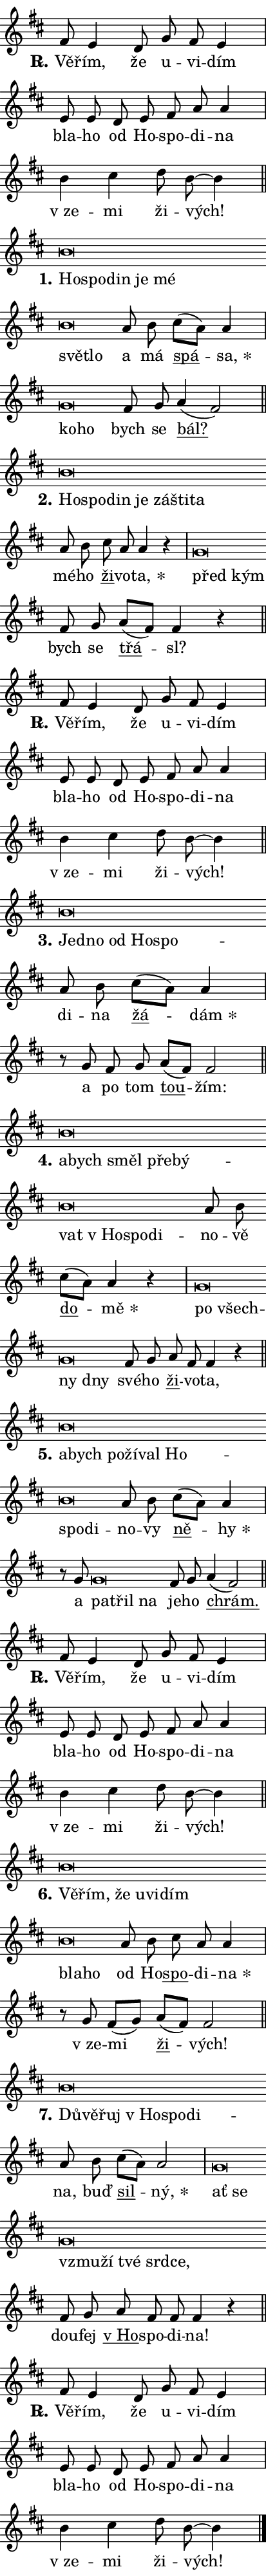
\version "2.22.1"
\header { tagline = "" }
\paper {
  indent = 0\cm
  top-margin = 0\cm
  right-margin = 0\cm
  bottom-margin = 0\cm
  left-margin = 0\cm
  paper-width = 7\cm
  page-breaking = #ly:one-page-breaking
  system-system-spacing.basic-distance = #11
  score-system-spacing.basic-distance = #11
  ragged-last = ##f
}


%% Author: Thomas Morley
%% https://lists.gnu.org/archive/html/lilypond-user/2020-05/msg00002.html
#(define (line-position grob)
"Returns position of @var[grob} in current system:
   @code{'start}, if at first time-step
   @code{'end}, if at last time-step
   @code{'middle} otherwise
"
  (let* ((col (ly:item-get-column grob))
         (ln (ly:grob-object col 'left-neighbor))
         (rn (ly:grob-object col 'right-neighbor))
         (col-to-check-left (if (ly:grob? ln) ln col))
         (col-to-check-right (if (ly:grob? rn) rn col))
         (break-dir-left
           (and
             (ly:grob-property col-to-check-left 'non-musical #f)
             (ly:item-break-dir col-to-check-left)))
         (break-dir-right
           (and
             (ly:grob-property col-to-check-right 'non-musical #f)
             (ly:item-break-dir col-to-check-right))))
        (cond ((eqv? 1 break-dir-left) 'start)
              ((eqv? -1 break-dir-right) 'end)
              (else 'middle))))

#(define (tranparent-at-line-position vctor)
  (lambda (grob)
  "Relying on @code{line-position} select the relevant enry from @var{vctor}.
Used to determine transparency,"
    (case (line-position grob)
      ((end) (not (vector-ref vctor 0)))
      ((middle) (not (vector-ref vctor 1)))
      ((start) (not (vector-ref vctor 2))))))

noteHeadBreakVisibility =
#(define-music-function (break-visibility)(vector?)
"Makes @code{NoteHead}s transparent relying on @var{break-visibility}"
#{
  \override NoteHead.transparent =
    #(tranparent-at-line-position break-visibility)
#})

#(define delete-ledgers-for-transparent-note-heads
  (lambda (grob)
    "Reads whether a @code{NoteHead} is transparent.
If so this @code{NoteHead} is removed from @code{'note-heads} from
@var{grob}, which is supposed to be @code{LedgerLineSpanner}.
As a result ledgers are not printed for this @code{NoteHead}"
    (let* ((nhds-array (ly:grob-object grob 'note-heads))
           (nhds-list
             (if (ly:grob-array? nhds-array)
                 (ly:grob-array->list nhds-array)
                 '()))
           ;; Relies on the transparent-property being done before
           ;; Staff.LedgerLineSpanner.after-line-breaking is executed.
           ;; This is fragile ...
           (to-keep
             (remove
               (lambda (nhd)
                 (ly:grob-property nhd 'transparent #f))
               nhds-list)))
      ;; TODO find a better method to iterate over grob-arrays, similiar
      ;; to filter/remove etc for lists
      ;; For now rebuilt from scratch
      (set! (ly:grob-object grob 'note-heads)  '())
      (for-each
        (lambda (nhd)
          (ly:pointer-group-interface::add-grob grob 'note-heads nhd))
        to-keep))))

hideNotes = {
  \noteHeadBreakVisibility #begin-of-line-visible
}
unHideNotes = {
  \noteHeadBreakVisibility #all-visible
}

% work-around for resetting accidentals
% https://lilypond.org/doc/v2.23/Documentation/notation/displaying-rhythms#unmetered-music
cadenzaMeasure = {
  \cadenzaOff
  \partial 1024 s1024
  \cadenzaOn
}

#(define-markup-command (accent layout props text) (markup?)
  "Underline accented syllable"
  (interpret-markup layout props
    #{\markup \override #'(offset . 4.3) \underline { #text }#}))

responsum = \markup \concat {
  "R" \hspace #-1.05 \path #0.1 #'((moveto 0 0.07) (lineto 0.9 0.8)) \hspace #0.05 "."
}

\layout {
    \context {
        \Staff
        \remove "Time_signature_engraver"
        \override LedgerLineSpanner.after-line-breaking = #delete-ledgers-for-transparent-note-heads
    }
    \context {
        \Voice {
            \override NoteHead.output-attributes = #'((class . "notehead"))
            \override Hairpin.height = #0.55
        }
    }
    \context {
        \Lyrics {
            \override StanzaNumber.output-attributes = #'((class . "stanzanumber"))
            \override LyricSpace.minimum-distance = #0.9
            \override LyricText.font-name = #"TeX Gyre Schola"
            \override LyricText.font-size = 1
            \override StanzaNumber.font-name = #"TeX Gyre Schola Bold"
            \override StanzaNumber.font-size = 1
        }
    }
}

% magnetic-lyrics.ily
%
%   written by
%     Jean Abou Samra <jean@abou-samra.fr>
%     Werner Lemberg <wl@gnu.org>
%
%   adapted by
%     Jiri Hon <jiri.hon@gmail.com>
%
% Version 2022-Apr-15

% https://www.mail-archive.com/lilypond-user@gnu.org/msg149350.html

#(define (Left_hyphen_pointer_engraver context)
   "Collect syllable-hyphen-syllable occurrences in lyrics and store
them in properties.  This engraver only looks to the left.  For
example, if the lyrics input is @code{foo -- bar}, it does the
following.

@itemize @bullet
@item
Set the @code{text} property of the @code{LyricHyphen} grob between
@q{foo} and @q{bar} to @code{foo}.

@item
Set the @code{left-hyphen} property of the @code{LyricText} grob with
text @q{foo} to the @code{LyricHyphen} grob between @q{foo} and
@q{bar}.
@end itemize

Use this auxiliary engraver in combination with the
@code{lyric-@/text::@/apply-@/magnetic-@/offset!} hook."
   (let ((hyphen #f)
         (text #f))
     (make-engraver
      (acknowledgers
       ((lyric-syllable-interface engraver grob source-engraver)
        (set! text grob)))
      (end-acknowledgers
       ((lyric-hyphen-interface engraver grob source-engraver)
        ;(when (not (grob::has-interface grob 'lyric-space-interface))
          (set! hyphen grob)));)
      ((stop-translation-timestep engraver)
       (when (and text hyphen)
         (ly:grob-set-object! text 'left-hyphen hyphen))
       (set! text #f)
       (set! hyphen #f)))))

#(define (lyric-text::apply-magnetic-offset! grob)
   "If the space between two syllables is less than the value in
property @code{LyricText@/.details@/.squash-threshold}, move the right
syllable to the left so that it gets concatenated with the left
syllable.

Use this function as a hook for
@code{LyricText@/.after-@/line-@/breaking} if the
@code{Left_@/hyphen_@/pointer_@/engraver} is active."
   (let ((hyphen (ly:grob-object grob 'left-hyphen #f)))
     (when hyphen
       (let ((left-text (ly:spanner-bound hyphen LEFT)))
         (when (grob::has-interface left-text 'lyric-syllable-interface)
           (let* ((common (ly:grob-common-refpoint grob left-text X))
                  (this-x-ext (ly:grob-extent grob common X))
                  (left-x-ext
                   (begin
                     ;; Trigger magnetism for left-text.
                     (ly:grob-property left-text 'after-line-breaking)
                     (ly:grob-extent left-text common X)))
                  ;; `delta` is the gap width between two syllables.
                  (delta (- (interval-start this-x-ext)
                            (interval-end left-x-ext)))
                  (details (ly:grob-property grob 'details))
                  (threshold (assoc-get 'squash-threshold details 0.2)))
             (when (< delta threshold)
               (let* (;; We have to manipulate the input text so that
                      ;; ligatures crossing syllable boundaries are not
                      ;; disabled.  For languages based on the Latin
                      ;; script this is essentially a beautification.
                      ;; However, for non-Western scripts it can be a
                      ;; necessity.
                      (lt (ly:grob-property left-text 'text))
                      (rt (ly:grob-property grob 'text))
                      (is-space (grob::has-interface hyphen 'lyric-space-interface))
                      (space (if is-space " " ""))
                      (space-markup (grob-interpret-markup grob " "))
                      (space-size (interval-length (ly:stencil-extent space-markup X)))
                      (extra-delta (if is-space space-size 0))
                      ;; Append new syllable.
                      (ltrt-space (if (and (string? lt) (string? rt))
                                (string-append lt space rt)
                                (make-concat-markup (list lt space rt))))
                      ;; Right-align `ltrt` to the right side.
                      (ltrt-space-markup (grob-interpret-markup
                               grob
                               (make-translate-markup
                                (cons (interval-length this-x-ext) 0)
                                (make-right-align-markup ltrt-space)))))
                 (begin
                   ;; Don't print `left-text`.
                   (ly:grob-set-property! left-text 'stencil #f)
                   ;; Set text and stencil (which holds all collected
                   ;; syllables so far) and shift it to the left.
                   (ly:grob-set-property! grob 'text ltrt-space)
                   (ly:grob-set-property! grob 'stencil ltrt-space-markup)
                   (ly:grob-translate-axis! grob (- (- delta extra-delta)) X))))))))))


#(define (lyric-hyphen::displace-bounds-first grob)
   ;; Make very sure this callback isn't triggered too early.
   (let ((left (ly:spanner-bound grob LEFT))
         (right (ly:spanner-bound grob RIGHT)))
     (ly:grob-property left 'after-line-breaking)
     (ly:grob-property right 'after-line-breaking)
     (ly:lyric-hyphen::print grob)))

squashThreshold = #0.4

\layout {
  \context {
    \Lyrics
    \consists #Left_hyphen_pointer_engraver
    \override LyricText.after-line-breaking =
      #lyric-text::apply-magnetic-offset!
    \override LyricHyphen.stencil = #lyric-hyphen::displace-bounds-first
    \override LyricText.details.squash-threshold = \squashThreshold
    \override LyricHyphen.minimum-distance = 0
    \override LyricHyphen.minimum-length = \squashThreshold
  }
}

squash = \override LyricText.details.squash-threshold = 9999
unSquash = \override LyricText.details.squash-threshold = \squashThreshold

left = \override LyricText.self-alignment-X = #LEFT
unLeft = \revert LyricText.self-alignment-X

starOffset = #(lambda (grob) 
                (let ((x_offset (ly:self-alignment-interface::aligned-on-x-parent grob)))
                  (if (= x_offset 0) 0 (+ x_offset 1.2))))

star = #(define-music-function (syllable)(string?)
"Append star separator at the end of a syllable"
#{
  \once \override LyricText.X-offset = #starOffset
  \lyricmode { \markup {
    #syllable
    \override #'((font-name . "TeX Gyre Schola Bold")) \hspace #0.2 \lower #0.65 \larger "*"
  } }
#})

starAccent = #(define-music-function (syllable)(string?)
"Append star separator at the end of a syllable and make accent"
#{
  \once \override LyricText.X-offset = #starOffset
  \lyricmode { \markup {
    \accent #syllable
    \override #'((font-name . "TeX Gyre Schola Bold")) \hspace #0.2 \lower #0.65 \larger "*"
  } }
#})

breath = #(define-music-function (syllable)(string?)
"Append breathing indicator at the end of a syllable"
#{
  \lyricmode { \markup { #syllable "+" } }
#})

optionalBreath = #(define-music-function (syllable)(string?)
"Append optional breathing indicator at the end of a syllable"
#{
  \lyricmode { \markup { #syllable "(+)" } }
#})


\score {
    <<
        \new Voice = "melody" { \cadenzaOn \key d \major \relative { fis'8 e4 d8 g fis e4 \cadenzaMeasure \bar "|" e8 e d e \bar "" fis a a4 \cadenzaMeasure \bar "|" b cis d8 b~ b4 \cadenzaMeasure \bar "||" \break }
\relative { b'\breve*1/16 \hideNotes \breve*1/16 \bar "" \breve*1/16 \bar "" \breve*1/16 \bar "" \breve*1/16 \bar "" \breve*1/16 \breve*1/16 \bar "" \unHideNotes a8 b \bar "" cis[( a)] a4 \cadenzaMeasure \bar "|" g\breve*1/16 \hideNotes \breve*1/16 \bar "" \unHideNotes fis8 g \bar "" a4(fis2) \cadenzaMeasure \bar "||" \break }
\relative { b'\breve*1/16 \hideNotes \breve*1/16 \bar "" \breve*1/16 \bar "" \breve*1/16 \bar "" \breve*1/16 \bar "" \breve*1/16 \breve*1/16 \bar "" \unHideNotes a8 b \bar "" cis a a4 r \cadenzaMeasure \bar "|" g\breve*1/16 \hideNotes \breve*1/16 \bar "" \unHideNotes fis8 g \bar "" a[(fis)] fis4 r \cadenzaMeasure \bar "||" \break }
\relative { fis'8 e4 d8 g fis e4 \cadenzaMeasure \bar "|" e8 e d e \bar "" fis a a4 \cadenzaMeasure \bar "|" b cis d8 b~ b4 \cadenzaMeasure \bar "||" \break }
\relative { b'\breve*1/16 \hideNotes \breve*1/16 \bar "" \breve*1/16 \bar "" \breve*1/16 \breve*1/16 \bar "" \unHideNotes a8 b \bar "" cis[( a)] a4 \cadenzaMeasure \bar "|" r8 g8 fis8 g \bar "" a[(fis)] fis2 \cadenzaMeasure \bar "||" \break }
\relative { b'\breve*1/16 \hideNotes \breve*1/16 \bar "" \breve*1/16 \bar "" \breve*1/16 \bar "" \breve*1/16 \bar "" \breve*1/16 \bar "" \breve*1/16 \bar "" \breve*1/16 \breve*1/16 \bar "" \unHideNotes a8 b \bar "" cis[( a)] a4 r \cadenzaMeasure \bar "|" g\breve*1/16 \hideNotes \breve*1/16 \bar "" \breve*1/16 \breve*1/16 \bar "" \unHideNotes fis8 g \bar "" a fis fis4 r \cadenzaMeasure \bar "||" \break }
\relative { b'\breve*1/16 \hideNotes \breve*1/16 \bar "" \breve*1/16 \bar "" \breve*1/16 \bar "" \breve*1/16 \bar "" \breve*1/16 \bar "" \breve*1/16 \breve*1/16 \bar "" \unHideNotes a8 b \bar "" cis[( a)] a4 \cadenzaMeasure \bar "|" r8 g8 g\breve*1/16 \hideNotes \breve*1/16 \breve*1/16 \bar "" \unHideNotes fis8 g \bar "" a4(fis2) \cadenzaMeasure \bar "||" \break }
\relative { fis'8 e4 d8 g fis e4 \cadenzaMeasure \bar "|" e8 e d e \bar "" fis a a4 \cadenzaMeasure \bar "|" b cis d8 b~ b4 \cadenzaMeasure \bar "||" \break }
\relative { b'\breve*1/16 \hideNotes \breve*1/16 \bar "" \breve*1/16 \bar "" \breve*1/16 \bar "" \breve*1/16 \bar "" \breve*1/16 \bar "" \breve*1/16 \breve*1/16 \bar "" \unHideNotes a8 b \bar "" cis a a4 \cadenzaMeasure \bar "|" r8 g8 fis8[( g)] \bar "" a[( fis)] fis2 \cadenzaMeasure \bar "||" \break }
\relative { b'\breve*1/16 \hideNotes \breve*1/16 \bar "" \breve*1/16 \bar "" \breve*1/16 \bar "" \breve*1/16 \breve*1/16 \bar "" \unHideNotes a8 b \bar "" cis[( a)] a2 \cadenzaMeasure \bar "|" g\breve*1/16 \hideNotes \breve*1/16 \bar "" \breve*1/16 \bar "" \breve*1/16 \bar "" \breve*1/16 \bar "" \breve*1/16 \breve*1/16 \bar "" \unHideNotes fis8 g \bar "" a fis fis fis4 r \cadenzaMeasure \bar "||" \break }
\relative { fis'8 e4 d8 g fis e4 \cadenzaMeasure \bar "|" e8 e d e \bar "" fis a a4 \cadenzaMeasure \bar "|" b cis d8 b~ b4 \cadenzaMeasure \bar "||" \break } \bar "|." }
        \new Lyrics \lyricsto "melody" { \lyricmode { \set stanza = \responsum
Vě -- řím, že u -- vi -- dím bla -- ho od Ho -- spo -- di -- na "v ze" -- mi ži -- vých!
\set stanza = "1."
\left Ho -- \squash spo -- din je mé svět -- lo \unLeft \unSquash a má \markup \accent spá -- \star sa, \left ko -- \squash ho \unLeft \unSquash bych se \markup \accent bál?
\set stanza = "2."
\left Ho -- \squash spo -- din je zá -- šti -- ta \unLeft \unSquash mé -- ho \markup \accent ži -- vo -- \star ta, \left před \squash kým \unLeft \unSquash bych se \markup \accent třá -- sl?
\set stanza = \responsum
Vě -- řím, že u -- vi -- dím bla -- ho od Ho -- spo -- di -- na "v ze" -- mi ži -- vých!
\set stanza = "3."
\left Jed -- \squash no od Ho -- spo -- \unLeft \unSquash di -- na \markup \accent žá -- \star dám a po tom \markup \accent tou -- žím:
\set stanza = "4."
\left a -- \squash bych směl pře -- bý -- vat "v Ho" -- spo -- di -- \unLeft \unSquash no -- vě \markup \accent do -- \star mě \left po \squash všech -- ny dny \unLeft \unSquash své -- ho \markup \accent ži -- vo -- ta,
\set stanza = "5."
\left a -- \squash bych po -- ží -- val Ho -- spo -- di -- \unLeft \unSquash no -- vy \markup \accent ně -- \star hy a \left pa -- \squash třil na \unLeft \unSquash je -- ho \markup \accent chrám.
\set stanza = \responsum
Vě -- řím, že u -- vi -- dím bla -- ho od Ho -- spo -- di -- na "v ze" -- mi ži -- vých!
\set stanza = "6."
\left Vě -- \squash řím, že u -- vi -- dím bla -- ho \unLeft \unSquash od Ho -- \markup \accent spo -- di -- \star na "v ze" -- mi \markup \accent ži -- vých!
\set stanza = "7."
\left Dů -- \squash vě -- řuj "v Ho" -- spo -- di -- \unLeft \unSquash na, buď \markup \accent sil -- \star ný, \left ať \squash se vzmu -- ží tvé srd -- ce, \unLeft \unSquash dou -- fej \markup \accent "v Ho" -- spo -- di -- na!
\set stanza = \responsum
Vě -- řím, že u -- vi -- dím bla -- ho od Ho -- spo -- di -- na "v ze" -- mi ži -- vých! } }
    >>
    \layout {}
}
